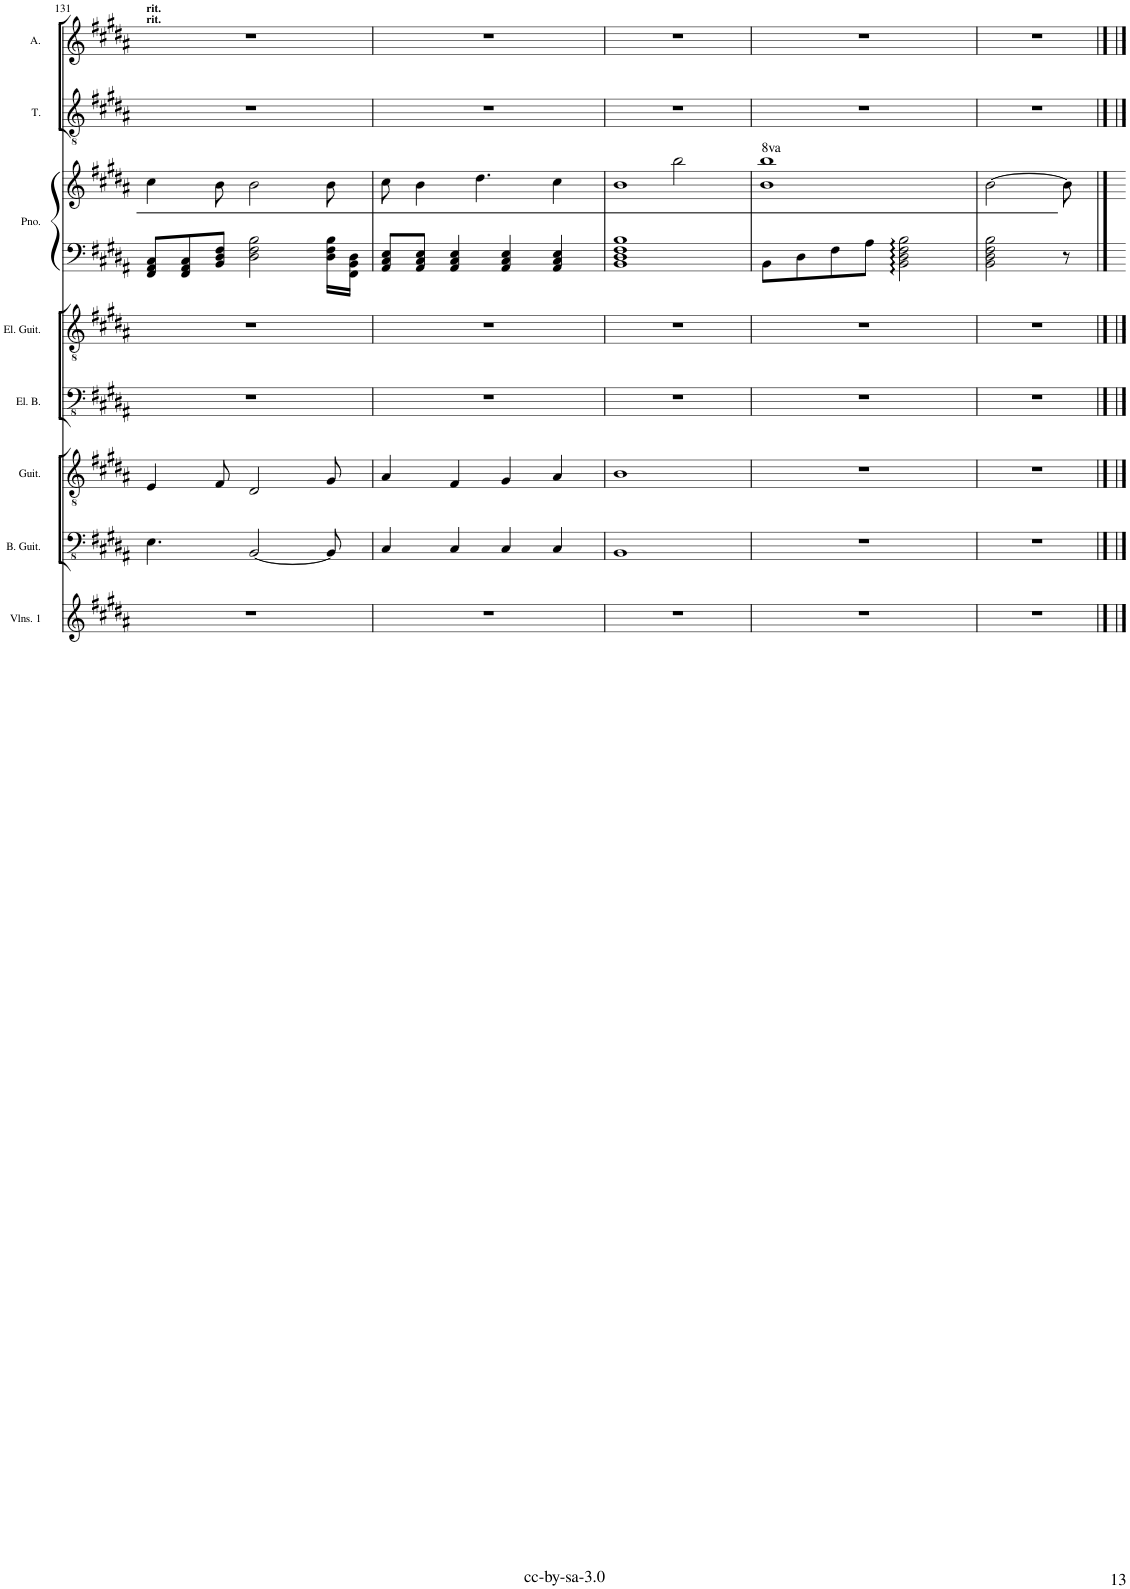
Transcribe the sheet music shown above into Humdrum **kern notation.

**kern	**kern	**kern	**kern	**kern	**kern	**kern	**kern	**kern
*part8	*part7	*part6	*part5	*part4	*part3	*part3	*part2	*part1
*staff9	*staff8	*staff7	*staff6	*staff5	*staff4	*staff3	*staff2	*staff1
*I"Violins 1	*I"Bass Guitar	*I"Guitar	*I"Electric Bass	*I"Electric Guitar	*I"Piano	*	*I"Tenor	*I"Alto
*I'Vlns. 1	*I'B. Guit.	*I'Guit.	*I'El. B.	*I'El. Guit.	*I'Pno.	*	*I'T.	*I'A.
!!LO:PB:g=z
*clefG2	*clefFv4	*clefGv2	*clefFv4	*clefGv2	*clefF4	*clefG2	*clefGv2	*clefG2
*k[f#c#g#d#a#]	*k[f#c#g#d#a#]	*k[f#c#g#d#a#]	*k[f#c#g#d#a#]	*k[f#c#g#d#a#]	*k[f#c#g#d#a#]	*k[f#c#g#d#a#]	*k[f#c#g#d#a#]	*k[f#c#g#d#a#]
*M4/4	*M4/4	*M4/4	*M4/4	*M4/4	*M4/4	*M4/4	*M4/4	*M4/4
=131	=131	=131	=131	=131	=131	=131	=131	=131
!	!	!	!	!	!	!	!	!LO:TX:a:B:t=rit.
!	!	!	!	!	!	!	!	!LO:TX:a:B:t=rit.
1r	4.EE\	4E/	1r	1r	8FF#/ 8AA#/ 8C#/L	4cc#\	1r	1r
.	.	.	.	.	8FF#/ 8AA#/ 8C#/	.	.	.
.	.	8F#/	.	.	8BB/ 8D#/ 8F#/J	8b\	.	.
.	[2BBB/	2D#/	.	.	2D#\ 2F#\ 2B\	2b\	.	.
.	8BBB/]	8G#/	.	.	16D#\ 16F#\ 16B\LL	8b\	.	.
.	.	.	.	.	16FF#\ 16BB\ 16D#\JJ	.	.	.
=132	=132	=132	=132	=132	=132	=132	=132	=132
1r	4CC#/	4A#/	1r	1r	8AA#/ 8C#/ 8E/L	8cc#\	1r	1r
.	.	.	.	.	8AA#/ 8C#/ 8E/J	4b\	.	.
.	4CC#/	4F#/	.	.	4AA#/ 4C#/ 4E/	.	.	.
.	.	.	.	.	.	4.dd#\	.	.
.	4CC#/	4G#/	.	.	4AA#/ 4C#/ 4E/	.	.	.
.	4CC#/	4A#/	.	.	4AA#/ 4C#/ 4E/	4cc#\	.	.
=133	=133	=133	=133	=133	=133	=133	=133	=133
*	*	*	*	*	*	*^	*	*
1r	1BBB	1B	1r	1r	1BB 1D# 1F# 1B	1b	2ryy	1r	1r
.	.	.	.	.	.	.	2bb\	.	.
=134	=134	=134	=134	=134	=134	=134	=134	=134	=134
*	*	*	*	*	*	*8va	*	*	*
1r	1r	1r	1r	1r	8BB\L	1bb	1bbb	1r	1r
.	.	.	.	.	8D#\	.	.	.	.
.	.	.	.	.	8F#\	.	.	.	.
.	.	.	.	.	8A#\J	.	.	.	.
.	.	.	.	.	2BB\ 2D#\ 2F#\ 2B\	.	.	.	.
*	*	*	*	*	*	*v	*v	*	*
=135	=135	=135	=135	=135	=135	=135	=135	=135
*	*	*	*	*	*	*X8va	*	*
1r	1r	1r	1r	1r	2BB\ 2D#\ 2F#\ 2B\	[2b\	1r	1r
.	.	.	.	.	8r	8b\]	.	.
.	.	.	.	.	4.ryy	4.ryy	.	.
==	==	==	==	==	==	==	==	==
*-	*-	*-	*-	*-	*-	*-	*-	*-
